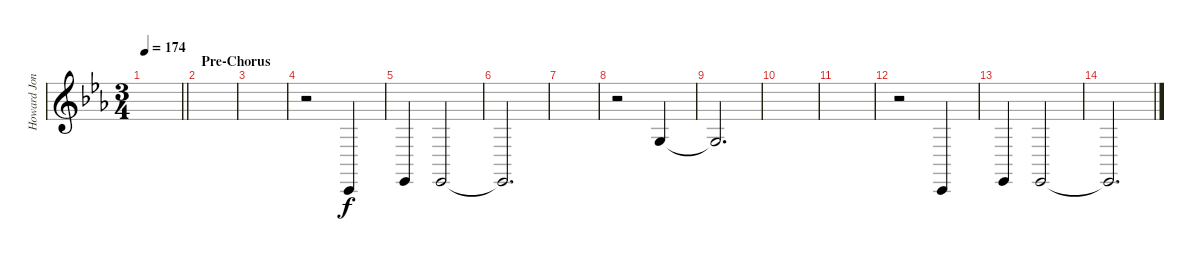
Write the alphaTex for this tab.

\track ("Howard Jones" "Howard Jon") {instrument oboe}
\staff {score}
\tuning (E4 B3 G3 D3 A2 E2 B1) {hide}
\ts (3 4)
\tempo 174
\clef g2
\barLineRight lightlight
\ks cminor
|
\section ("" "Pre-Chorus")
|
|
r.2 1.7.4 |
4.7.4 4.7.2 |
4.7{t}.2{d} |
|
r.2 0.3.4 |
0.3{t}.2{d} |
|
|
r.2 1.7.4 |
4.7.4 4.7.2 |
4.7{t}.2{d}
